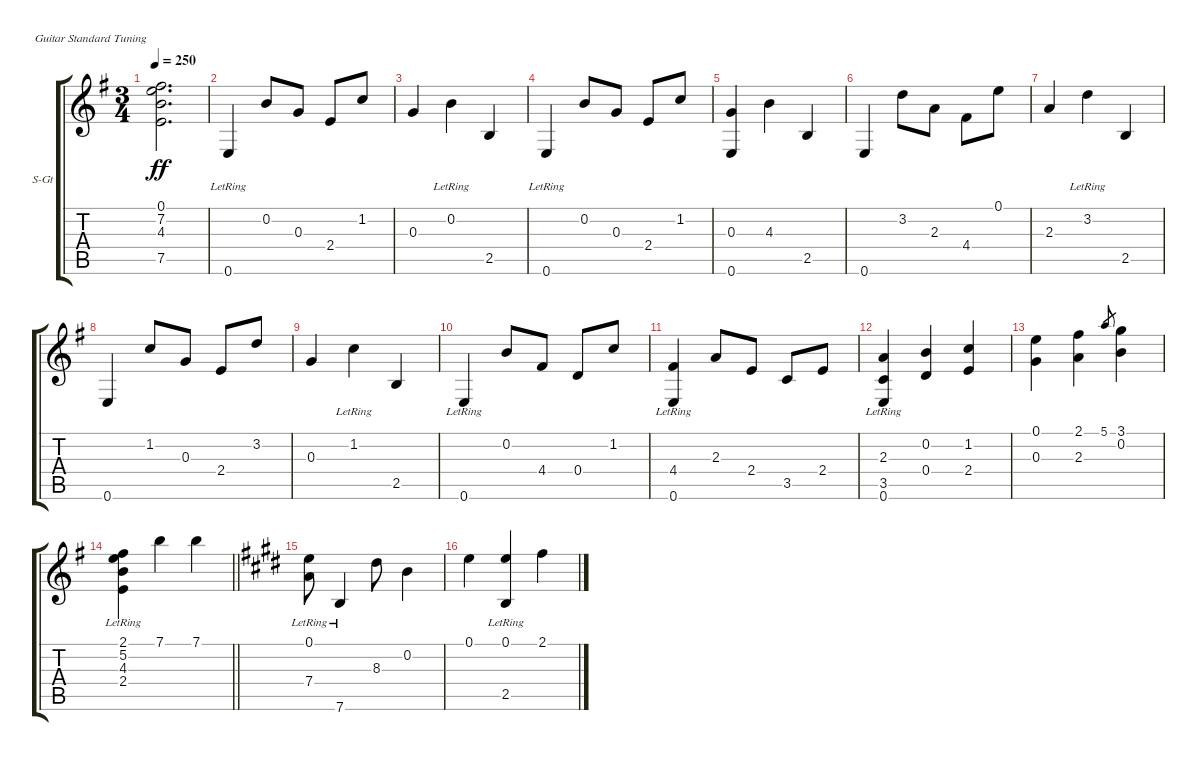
\defaultSystemsLayout 4
\bracketExtendMode groupsimilarinstruments
\firstSystemTrackNameOrientation horizontal
\otherSystemsTrackNameOrientation horizontal
\track ("Steel Guitar" "S-Gt") {instrument acousticguitarnylon}
\staff {score tabs}
\tuning (E4 B3 G3 D3 A2 E2)
\ts (3 4)
\tempo 250
\clef g2
\ks g
(0.1 7.2 4.3 7.5).2{d dy ff} |
0.6{lr}.4 0.2.8 0.3.8 2.4.8 1.2.8 |
0.3.4 0.2{lr}.4 2.5.4 |
0.6{lr}.4 0.2.8 0.3.8 2.4.8 1.2.8 |
(0.3 0.6).4 4.3.4 2.5.4 |
0.6.4 3.2.8 2.3.8 4.4.8 0.1.8 |
2.3.4 3.2{lr}.4 2.5.4 |
0.6.4 1.2.8 0.3.8 2.4.8 3.2.8 |
0.3.4 1.2{lr}.4 2.5.4 |
0.6{lr}.4 0.2.8 4.4.8 0.4.8 1.2.8 |
(4.4 0.6{lr}).4 2.3.8 2.4.8 3.5.8 2.4.8 |
(3.5 0.6 2.3{lr}).4 (0.2 0.4).4 (2.4 1.2).4 |
(0.1 0.3).4 (2.3 2.1).4 5.1.8{gr} (3.1 0.2).4 |
\barLineRight lightlight
(2.1{lr} 5.2{lr} 4.3{lr} 2.4{lr}).4 7.1.4 7.1.4 |
\ks e
(0.1 7.4{lr}).8 7.6{lr}.4 8.3.8 0.2.4 |
0.1.4 (0.1 2.5{lr}).4 2.1.4
